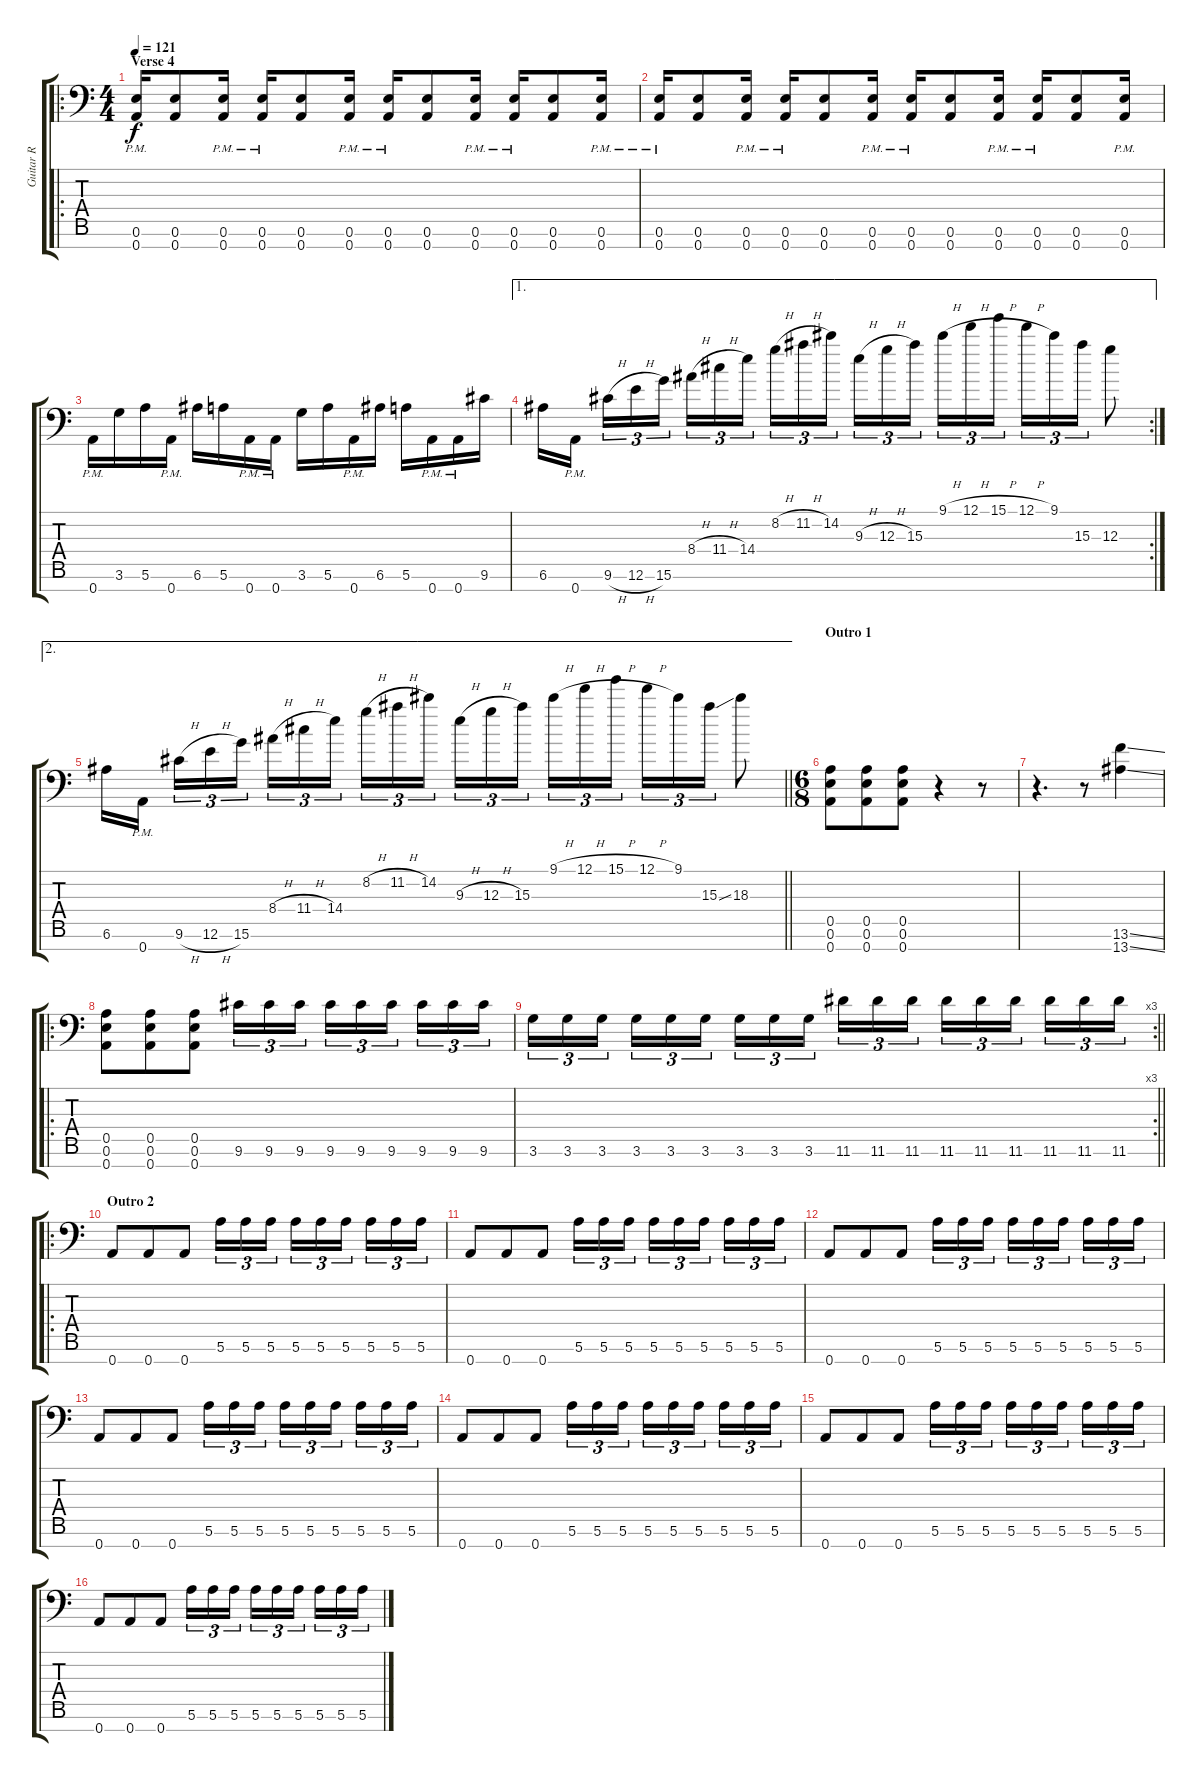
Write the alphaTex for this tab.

\track ("Guitar R" "Guitar R") {instrument overdrivenguitar}
\staff {score tabs}
\tuning (E4 B3 G3 D3 A2 E2 A1) {hide}
\ro
\ts (4 4)
\section ("" "Verse 4")
\tempo 121
\clef f4
\ks c
(0.6{pm} 0.7{pm}).16{dy f} (0.6 0.7).8 (0.6{pm} 0.7{pm}).16 (0.6{pm} 0.7{pm}).16 (0.6 0.7).8 (0.6{pm} 0.7{pm}).16 (0.6{pm} 0.7{pm}).16 (0.6 0.7).8 (0.6{pm} 0.7{pm}).16 (0.6{pm} 0.7{pm}).16 (0.6 0.7).8 (0.6{pm} 0.7{pm}).16 |
(0.6{pm} 0.7{pm}).16 (0.6 0.7).8 (0.6{pm} 0.7{pm}).16 (0.6{pm} 0.7{pm}).16 (0.6 0.7).8 (0.6{pm} 0.7{pm}).16 (0.6{pm} 0.7{pm}).16 (0.6 0.7).8 (0.6{pm} 0.7{pm}).16 (0.6{pm} 0.7{pm}).16 (0.6 0.7).8 (0.6{pm} 0.7{pm}).16 |
0.7{pm}.16 3.6.16 5.6.16 0.7{pm}.16 6.6.16 5.6.16 0.7{pm}.16 0.7{pm}.16 3.6.16 5.6.16 0.7{pm}.16 6.6.16 5.6.16 0.7{pm}.16 0.7{pm}.16 9.6.16 |
\ae 1
\rc 2
6.6.16 0.7{pm}.16{beam splitsecondary} 9.6{h}.16{tu (3 2)} 12.6{h}.16{tu (3 2)} 15.6.16{tu (3 2)} 8.4{h}.16{tu (3 2)} 11.4{h}.16{tu (3 2)} 14.4.16{tu (3 2) beam splitsecondary} 8.2{h}.16{tu (3 2)} 11.2{h}.16{tu (3 2)} 14.2.16{tu (3 2)} 9.3{h}.16{tu (3 2)} 12.3{h}.16{tu (3 2)} 15.3.16{tu (3 2) beam splitsecondary} 9.1{h}.16{tu (3 2)} 12.1{h}.16{tu (3 2)} 15.1{h}.16{tu (3 2)} 12.1{h}.16{tu (3 2)} 9.1.16{tu (3 2)} 15.3.16{tu (3 2)} 12.3.8 |
\ae 2
\barLineRight lightlight
6.6.16 0.7{pm}.16{beam splitsecondary} 9.6{h}.16{tu (3 2)} 12.6{h}.16{tu (3 2)} 15.6.16{tu (3 2)} 8.4{h}.16{tu (3 2)} 11.4{h}.16{tu (3 2)} 14.4.16{tu (3 2) beam splitsecondary} 8.2{h}.16{tu (3 2)} 11.2{h}.16{tu (3 2)} 14.2.16{tu (3 2)} 9.3{h}.16{tu (3 2)} 12.3{h}.16{tu (3 2)} 15.3.16{tu (3 2) beam splitsecondary} 9.1{h}.16{tu (3 2)} 12.1{h}.16{tu (3 2)} 15.1{h}.16{tu (3 2)} 12.1{h}.16{tu (3 2)} 9.1.16{tu (3 2)} 15.3{ss}.16{tu (3 2)} 18.3.8 |
\ts (6 8)
\section ("" "Outro 1")
(0.5 0.6 0.7).8 (0.5 0.6 0.7).8 (0.5 0.6 0.7).8 r.4 r.8 |
r.4{d} r.8 (13.6{ss} 13.7{ss}).4 |
\ro
(0.5 0.6 0.7).8 (0.5 0.6 0.7).8 (0.5 0.6 0.7).8 9.6.16{tu (3 2)} 9.6.16{tu (3 2)} 9.6.16{tu (3 2) beam splitsecondary} 9.6.16{tu (3 2)} 9.6.16{tu (3 2)} 9.6.16{tu (3 2) beam splitsecondary} 9.6.16{tu (3 2)} 9.6.16{tu (3 2)} 9.6.16{tu (3 2)} |
\rc 3
\barLineRight lightlight
3.6.16{tu (3 2)} 3.6.16{tu (3 2)} 3.6.16{tu (3 2) beam splitsecondary} 3.6.16{tu (3 2)} 3.6.16{tu (3 2)} 3.6.16{tu (3 2) beam splitsecondary} 3.6.16{tu (3 2)} 3.6.16{tu (3 2)} 3.6.16{tu (3 2)} 11.6.16{tu (3 2)} 11.6.16{tu (3 2)} 11.6.16{tu (3 2) beam splitsecondary} 11.6.16{tu (3 2)} 11.6.16{tu (3 2)} 11.6.16{tu (3 2) beam splitsecondary} 11.6.16{tu (3 2)} 11.6.16{tu (3 2)} 11.6.16{tu (3 2)} |
\ro
\section ("" "Outro 2")
0.7.8 0.7.8 0.7.8 5.6.16{tu (3 2)} 5.6.16{tu (3 2)} 5.6.16{tu (3 2) beam splitsecondary} 5.6.16{tu (3 2)} 5.6.16{tu (3 2)} 5.6.16{tu (3 2) beam splitsecondary} 5.6.16{tu (3 2)} 5.6.16{tu (3 2)} 5.6.16{tu (3 2)} |
0.7.8 0.7.8 0.7.8 5.6.16{tu (3 2)} 5.6.16{tu (3 2)} 5.6.16{tu (3 2) beam splitsecondary} 5.6.16{tu (3 2)} 5.6.16{tu (3 2)} 5.6.16{tu (3 2) beam splitsecondary} 5.6.16{tu (3 2)} 5.6.16{tu (3 2)} 5.6.16{tu (3 2)} |
0.7.8 0.7.8 0.7.8 5.6.16{tu (3 2)} 5.6.16{tu (3 2)} 5.6.16{tu (3 2) beam splitsecondary} 5.6.16{tu (3 2)} 5.6.16{tu (3 2)} 5.6.16{tu (3 2) beam splitsecondary} 5.6.16{tu (3 2)} 5.6.16{tu (3 2)} 5.6.16{tu (3 2)} |
0.7.8 0.7.8 0.7.8 5.6.16{tu (3 2)} 5.6.16{tu (3 2)} 5.6.16{tu (3 2) beam splitsecondary} 5.6.16{tu (3 2)} 5.6.16{tu (3 2)} 5.6.16{tu (3 2) beam splitsecondary} 5.6.16{tu (3 2)} 5.6.16{tu (3 2)} 5.6.16{tu (3 2)} |
0.7.8 0.7.8 0.7.8 5.6.16{tu (3 2)} 5.6.16{tu (3 2)} 5.6.16{tu (3 2) beam splitsecondary} 5.6.16{tu (3 2)} 5.6.16{tu (3 2)} 5.6.16{tu (3 2) beam splitsecondary} 5.6.16{tu (3 2)} 5.6.16{tu (3 2)} 5.6.16{tu (3 2)} |
0.7.8 0.7.8 0.7.8 5.6.16{tu (3 2)} 5.6.16{tu (3 2)} 5.6.16{tu (3 2) beam splitsecondary} 5.6.16{tu (3 2)} 5.6.16{tu (3 2)} 5.6.16{tu (3 2) beam splitsecondary} 5.6.16{tu (3 2)} 5.6.16{tu (3 2)} 5.6.16{tu (3 2)} |
0.7.8 0.7.8 0.7.8 5.6.16{tu (3 2)} 5.6.16{tu (3 2)} 5.6.16{tu (3 2) beam splitsecondary} 5.6.16{tu (3 2)} 5.6.16{tu (3 2)} 5.6.16{tu (3 2) beam splitsecondary} 5.6.16{tu (3 2)} 5.6.16{tu (3 2)} 5.6.16{tu (3 2)}
